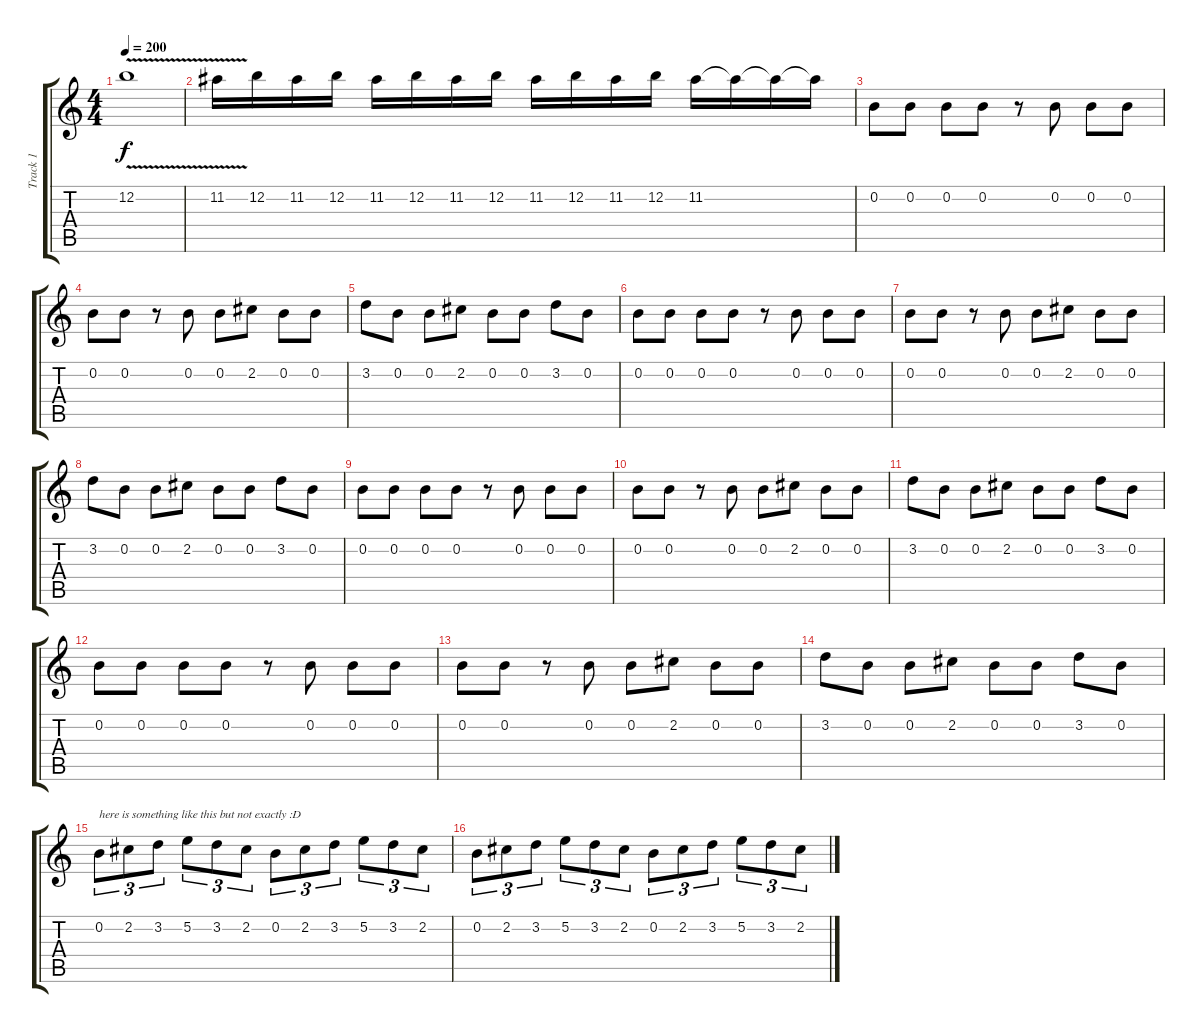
\track ("Track 1" "Track 1") {instrument distortionguitar}
\staff {score tabs}
\tuning (E4 B3 G3 D3 A2 E2) {hide}
\ts (4 4)
\tempo 200
\clef g2
\ks c
12.2{v}.1{dy f} |
11.2{v}.16 12.2.16 11.2.16 12.2.16 11.2.16 12.2.16 11.2.16 12.2.16 11.2.16 12.2.16 11.2.16 12.2.16 11.2.16 11.2{t}.16 11.2{t}.16 11.2{t}.16 |
0.2.8 0.2.8 0.2.8 0.2.8 r.8 0.2.8 0.2.8 0.2.8 |
0.2.8 0.2.8 r.8 0.2.8 0.2.8 2.2.8 0.2.8 0.2.8 |
3.2.8 0.2.8 0.2.8 2.2.8 0.2.8 0.2.8 3.2.8 0.2.8 |
0.2.8 0.2.8 0.2.8 0.2.8 r.8 0.2.8 0.2.8 0.2.8 |
0.2.8 0.2.8 r.8 0.2.8 0.2.8 2.2.8 0.2.8 0.2.8 |
3.2.8 0.2.8 0.2.8 2.2.8 0.2.8 0.2.8 3.2.8 0.2.8 |
0.2.8 0.2.8 0.2.8 0.2.8 r.8 0.2.8 0.2.8 0.2.8 |
0.2.8 0.2.8 r.8 0.2.8 0.2.8 2.2.8 0.2.8 0.2.8 |
3.2.8 0.2.8 0.2.8 2.2.8 0.2.8 0.2.8 3.2.8 0.2.8 |
0.2.8 0.2.8 0.2.8 0.2.8 r.8 0.2.8 0.2.8 0.2.8 |
0.2.8 0.2.8 r.8 0.2.8 0.2.8 2.2.8 0.2.8 0.2.8 |
3.2.8 0.2.8 0.2.8 2.2.8 0.2.8 0.2.8 3.2.8 0.2.8 |
0.2.8{tu (3 2) txt "here is something like this but not exactly :D"} 2.2.8{tu (3 2)} 3.2.8{tu (3 2)} 5.2.8{tu (3 2)} 3.2.8{tu (3 2)} 2.2.8{tu (3 2)} 0.2.8{tu (3 2)} 2.2.8{tu (3 2)} 3.2.8{tu (3 2)} 5.2.8{tu (3 2)} 3.2.8{tu (3 2)} 2.2.8{tu (3 2)} |
0.2.8{tu (3 2)} 2.2.8{tu (3 2)} 3.2.8{tu (3 2)} 5.2.8{tu (3 2)} 3.2.8{tu (3 2)} 2.2.8{tu (3 2)} 0.2.8{tu (3 2)} 2.2.8{tu (3 2)} 3.2.8{tu (3 2)} 5.2.8{tu (3 2)} 3.2.8{tu (3 2)} 2.2.8{tu (3 2)}
